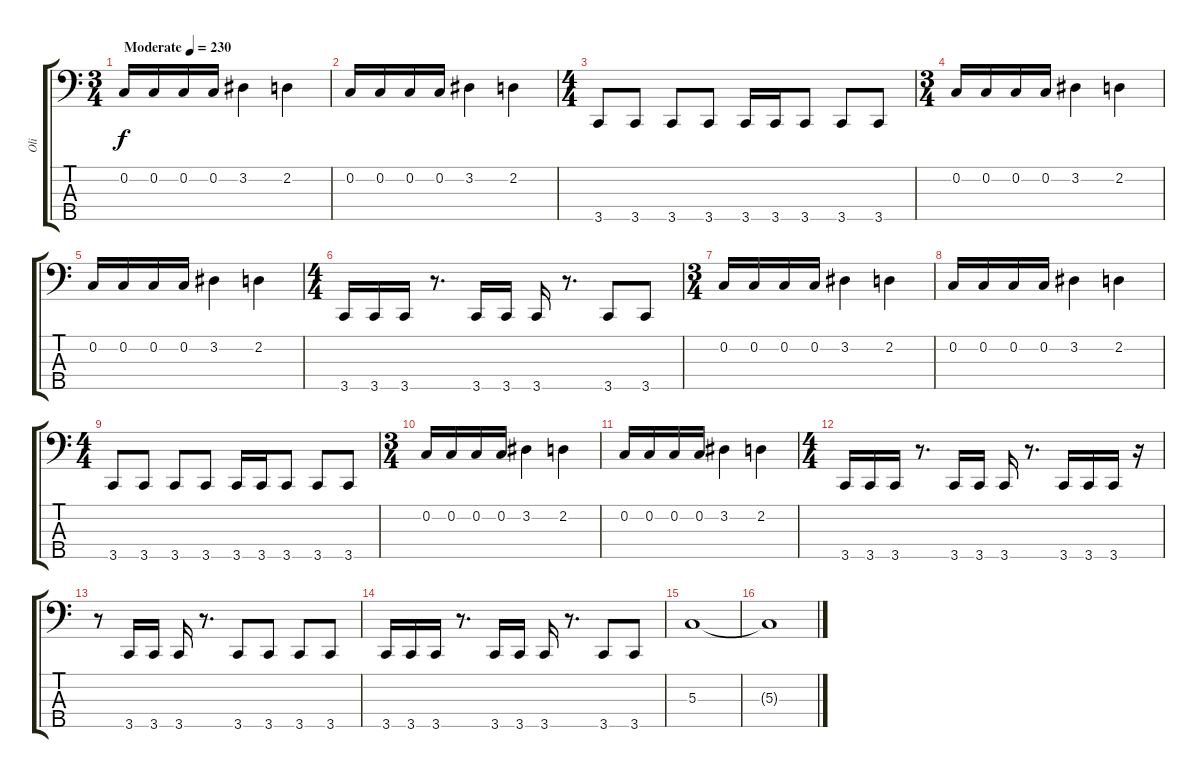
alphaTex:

\track ("Oli" "Oli") {solo instrument electricbasspick}
\staff {score tabs}
\tuning (F2 C2 G1 D1 A0) {hide}
\ts (3 4)
\tempo (230 "Moderate")
\clef f4
\ks c
0.2.16{dy f instrument electricbasspick} 0.2.16 0.2.16 0.2.16 3.2.4 2.2.4 |
0.2.16 0.2.16 0.2.16 0.2.16 3.2.4 2.2.4 |
\ts (4 4)
3.5.8 3.5.8 3.5.8 3.5.8 3.5.16 3.5.16 3.5.8 3.5.8 3.5.8 |
\ts (3 4)
0.2.16 0.2.16 0.2.16 0.2.16 3.2.4 2.2.4 |
0.2.16 0.2.16 0.2.16 0.2.16 3.2.4 2.2.4 |
\ts (4 4)
3.5.16 3.5.16 3.5.16 r.8{d} 3.5.16 3.5.16 3.5.16 r.8{d} 3.5.8 3.5.8 |
\ts (3 4)
0.2.16 0.2.16 0.2.16 0.2.16 3.2.4 2.2.4 |
0.2.16 0.2.16 0.2.16 0.2.16 3.2.4 2.2.4 |
\ts (4 4)
3.5.8 3.5.8 3.5.8 3.5.8 3.5.16 3.5.16 3.5.8 3.5.8 3.5.8 |
\ts (3 4)
0.2.16 0.2.16 0.2.16 0.2.16 3.2.4 2.2.4 |
0.2.16 0.2.16 0.2.16 0.2.16 3.2.4 2.2.4 |
\ts (4 4)
3.5.16 3.5.16 3.5.16 r.8{d} 3.5.16 3.5.16 3.5.16 r.8{d} 3.5.16 3.5.16 3.5.16 r.16 |
r.8 3.5.16 3.5.16 3.5.16 r.8{d} 3.5.8 3.5.8 3.5.8 3.5.8 |
3.5.16 3.5.16 3.5.16 r.8{d} 3.5.16 3.5.16 3.5.16 r.8{d} 3.5.8 3.5.8 |
5.3.1 |
5.3{t}.1
